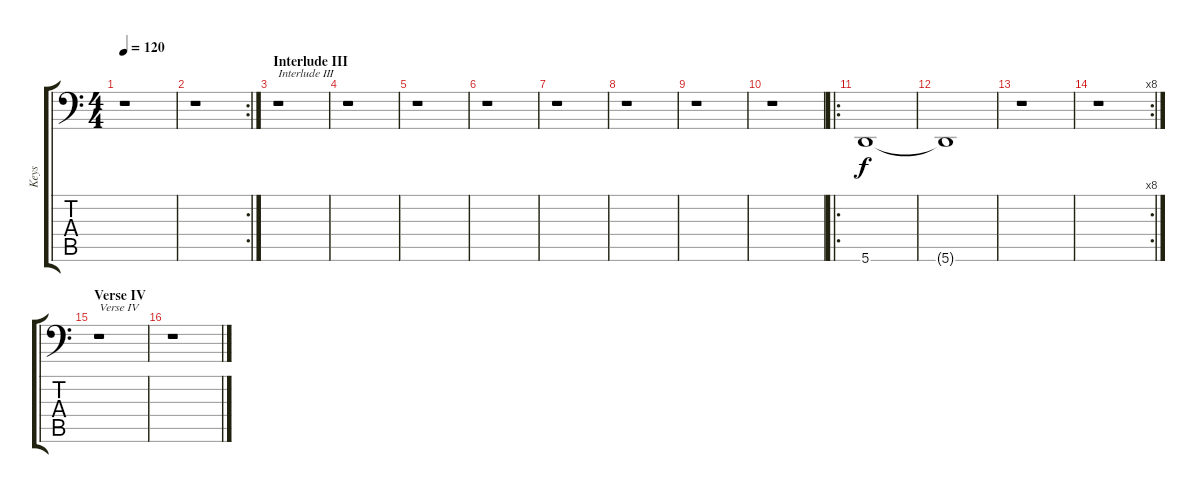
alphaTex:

\track ("Keys" "Keys") {instrument brasssection}
\staff {score tabs}
\tuning (B3 Gb3 D3 A2 E2 A1) {hide}
\ts (4 4)
\tempo 120
\clef f4
\ks c
r.1{dy f} |
\rc 2
r.1 |
\section ("" "Interlude III")
r.1{txt "Interlude III"} |
r.1 |
r.1 |
r.1 |
r.1 |
r.1 |
r.1 |
r.1 |
\ro
5.6.1{instrument lead3calliope} |
5.6{t}.1 |
r.1 |
\rc 8
r.1 |
\section ("" "Verse IV")
r.1{txt "Verse IV"} |
r.1
